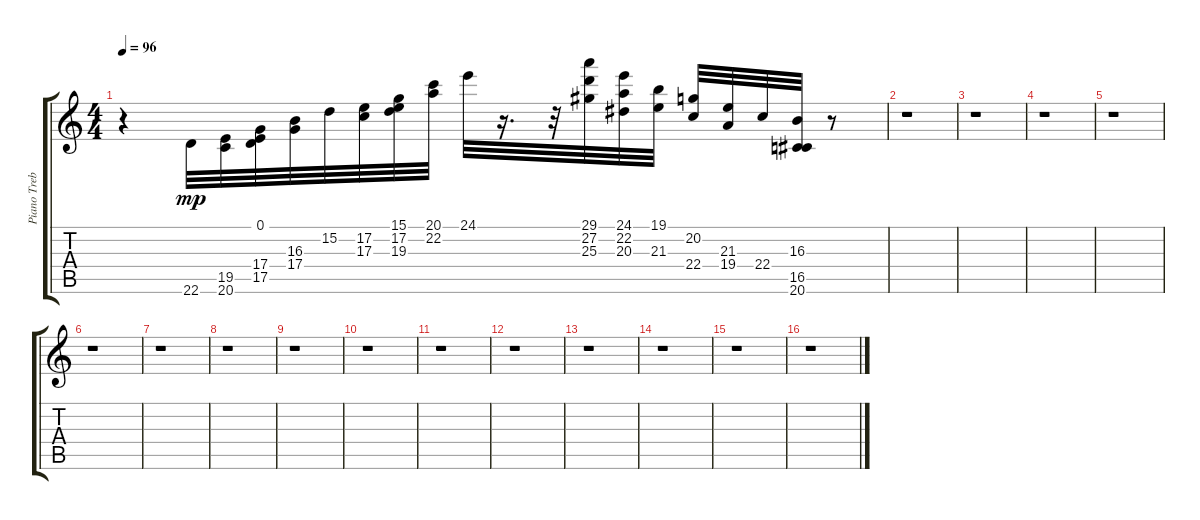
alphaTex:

\track ("Piano Treble" "Piano Treb") {instrument acousticgrandpiano}
\staff {score tabs}
\tuning (E4 B3 G3 D3 A2 E2) {hide}
\ts (4 4)
\tempo 96
\clef g2
\ks c
r.4{dy f} 22.6.32{dy mp} (19.5 20.6).32 (0.1 17.4 17.5).32 (16.3 17.4).32 15.2.32 (17.2 17.3).32 (15.1 17.2 19.3).32 (20.1 22.2).32 24.1.32 r.16{d} r.32 (29.1 27.2 25.3).32 (24.1 22.2 20.3).32 (19.1 21.3).32 (20.2 22.4).32 (21.3 19.4).32 22.4.32 (16.3 16.5 20.6).32 r.8 |
r.1 |
r.1 |
r.1 |
r.1 |
r.1 |
r.1 |
r.1 |
r.1 |
r.1 |
r.1 |
r.1 |
r.1 |
r.1 |
r.1 |
r.1
